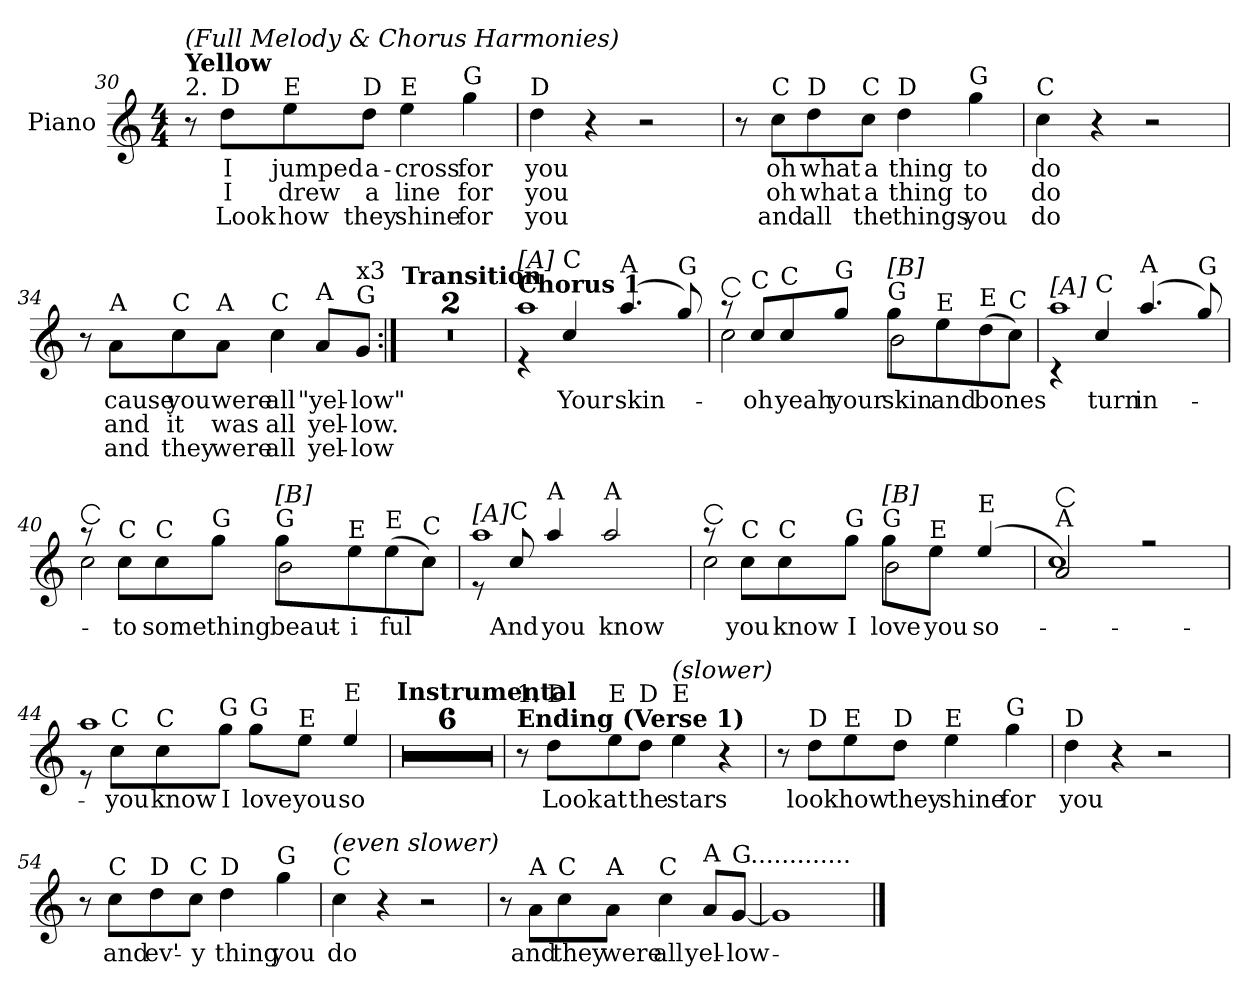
**kern	**text	**text	**text
*part1	*part1	*part1	*part1
*staff1	*staff1	*staff1	*staff1
*I"Piano	*	*	*
*I'Pno.	*	*	*
*clefG2	*	*	*
*k[]	*	*	*
*M4/4	*	*	*
=30	=30	=30	=30
!LO:TX:a:t=2.	!	!	!
!LO:TX:a:B:t=Yellow	!	!	!
!LO:TX:a:i:t=(Full Melody & Chorus Harmonies)	!	!	!
8r	.	.	.
!LO:TX:a:t=D	!	!	!
!	!LO:LY:b	!LO:LY:b	!LO:LY:b
8ddi\L	I	I	Look
!LO:TX:a:t=E	!	!	!
!	!LO:LY:b	!LO:LY:b	!LO:LY:b
8eej\	jumped	drew	how
!LO:TX:a:t=D	!	!	!
!	!LO:LY:b	!LO:LY:b	!LO:LY:b
8ddi\J	a-	a	they
!LO:TX:a:t=E	!	!	!
!	!LO:LY:b	!LO:LY:b	!LO:LY:b
4eej\	-cross	line	shine
!LO:TX:a:t=G	!	!	!
!	!LO:LY:b	!LO:LY:b	!LO:LY:b
4ggZ\	for	for	for
=31	=31	=31	=31
!LO:TX:a:t=D	!	!	!
!	!LO:LY:b	!LO:LY:b	!LO:LY:b
4ddi\	you	you	you
4r	.	.	.
2r	.	.	.
!!LO:LB:g=z
=32	=32	=32	=32
8r	.	.	.
!LO:TX:a:t=C	!	!	!
!	!LO:LY:b	!LO:LY:b	!LO:LY:b
8ccV\L	oh	oh	and
!LO:TX:a:t=D	!	!	!
!	!LO:LY:b	!LO:LY:b	!LO:LY:b
8ddi\	what	what	all
!LO:TX:a:t=C	!	!	!
!	!LO:LY:b	!LO:LY:b	!LO:LY:b
8ccV\J	a	a	the
!LO:TX:a:t=D	!	!	!
!	!LO:LY:b	!LO:LY:b	!LO:LY:b
4ddi\	thing	thing	things
!LO:TX:a:t=G	!	!	!
!	!LO:LY:b	!LO:LY:b	!LO:LY:b
4ggZ\	to	to	you
=33	=33	=33	=33
!LO:TX:a:t=C	!	!	!
!	!LO:LY:b	!LO:LY:b	!LO:LY:b
4ccV\	do	do	do
4r	.	.	.
2r	.	.	.
=34	=34	=34	=34
8r	.	.	.
!LO:TX:a:t=A	!	!	!
!	!LO:LY:b	!LO:LY:b	!LO:LY:b
8aN\L	cause	and	and
!LO:TX:a:t=C	!	!	!
!	!LO:LY:b	!LO:LY:b	!LO:LY:b
8ccV\	you	it	they
!LO:TX:a:t=A	!	!	!
!	!LO:LY:b	!LO:LY:b	!LO:LY:b
8aN\J	were	was	were
!LO:TX:a:t=C	!	!	!
!	!LO:LY:b	!LO:LY:b	!LO:LY:b
4ccV\	all	all	all
!LO:TX:a:t=A	!	!	!
!	!LO:LY:b	!LO:LY:b	!LO:LY:b
8aN/L	"yel-	yel-	yel-
!LO:TX:a:t=G	!	!	!
!LO:TX:a:t=x3	!	!	!
!	!LO:LY:b	!LO:LY:b	!LO:LY:b
8gZ/J	-low"	-low.	-low
!!LO:LB:g=z
=35:|!	=35:|!	=35:|!	=35:|!
!LO:TX:a:B:t=Transition	!	!	!
1r	.	.	.
=36	=36	=36	=36
1r	.	.	.
!!LO:LB:g=z
=37	=37	=37	=37
*^	*	*	*
!LO:TX:a:B:t=Chorus 1	!	!	!	!
!LO:TX:a:B:t=[A]	!	!	!	!
4re	1aaN	.	.	.
!LO:TX:a:t=C	!	!	!	!
!	!	!LO:LY:b	!	!
4ccV/	.	Your	.	.
!LO:TX:a:t=A	!	!	!	!
!	!	!LO:LY:b	!	!
(4.aaN/	.	skin-	.	.
!LO:TX:a:t=G	!	!	!	!
8ggZ/)	.	.	.	.
=38	=38	=38	=38	=38
!LO:TX:a:B:t=[C]	!	!	!	!
8r	2ccV\	.	.	.
!LO:TX:a:t=C	!	!	!	!
!	!	!LO:LY:b	!	!
8ccV/L	.	oh	.	.
!LO:TX:a:t=C	!	!	!	!
!	!	!LO:LY:b	!	!
8ccV/	.	yeah	.	.
!LO:TX:a:t=G	!	!	!	!
!	!	!LO:LY:b	!	!
8ggZ/J	.	your	.	.
!LO:TX:a:t=G	!	!	!	!
!LO:TX:a:B:t=[B]	!	!	!	!
!	!	!LO:LY:b	!	!
8ggZ\L	2bl\	skin	.	.
!LO:TX:a:t=E	!	!	!	!
!	!	!LO:LY:b	!	!
8eej\	.	and	.	.
!LO:TX:a:t=E	!	!	!	!
!	!	!LO:LY:b	!	!
(8ddi\	.	bones	.	.
!LO:TX:a:t=C	!	!	!	!
8ccV\J)	.	.	.	.
!!LO:LB:g=z	!!
=39	=39	=39	=39	=39
!LO:TX:a:B:t=[A]	!	!	!	!
4rc	1aaN	.	.	.
!LO:TX:a:t=C	!	!	!	!
!	!	!LO:LY:b	!	!
4ccV/	.	turn	.	.
!LO:TX:a:t=A	!	!	!	!
!	!	!LO:LY:b	!	!
(4.aaN/	.	in-	.	.
!LO:TX:a:t=G	!	!	!	!
8ggZ/)	.	.	.	.
=40	=40	=40	=40	=40
!LO:TX:a:B:t=[C]	!	!	!	!
8r	2ccV\	.	.	.
!LO:TX:a:t=C	!	!	!	!
!	!	!LO:LY:b	!	!
8ccV\L	.	to	.	.
!LO:TX:a:t=C	!	!	!	!
!	!	!LO:LY:b	!	!
8ccV\	.	some	.	.
!LO:TX:a:t=G	!	!	!	!
!	!	!LO:LY:b	!	!
8ggZ\J	.	thing	.	.
!LO:TX:a:t=G	!	!	!	!
!LO:TX:a:B:t=[B]	!	!	!	!
!	!	!LO:LY:b	!	!
8ggZ\L	2bl\	beaut-	.	.
!LO:TX:a:t=E	!	!	!	!
!	!	!LO:LY:b	!	!
8eej\	.	-i	.	.
!LO:TX:a:t=E	!	!	!	!
!	!	!LO:LY:b	!	!
(8eej\	.	ful	.	.
!LO:TX:a:t=C	!	!	!	!
8ccV\J)	.	.	.	.
!!LO:LB:g=z	!!
=41	=41	=41	=41	=41
!LO:TX:a:B:t=[A]	!	!	!	!
8re	1aaN	.	.	.
!LO:TX:a:t=C	!	!	!	!
!	!	!LO:LY:b	!	!
8ccV/	.	And	.	.
!LO:TX:a:t=A	!	!	!	!
!	!	!LO:LY:b	!	!
4aaN/	.	you	.	.
!LO:TX:a:t=A	!	!	!	!
!	!	!LO:LY:b	!	!
2aaN/	.	know	.	.
=42	=42	=42	=42	=42
!LO:TX:a:B:t=[C]	!	!	!	!
8r	2ccV\	.	.	.
!LO:TX:a:t=C	!	!	!	!
!	!	!LO:LY:b	!	!
8ccV\L	.	you	.	.
!LO:TX:a:t=C	!	!	!	!
!	!	!LO:LY:b	!	!
8ccV\	.	know	.	.
!LO:TX:a:t=G	!	!	!	!
!	!	!LO:LY:b	!	!
8ggZ\J	.	I	.	.
!LO:TX:a:t=G	!	!	!	!
!LO:TX:a:B:t=[B]	!	!	!	!
!	!	!LO:LY:b	!	!
8ggZ\L	2bl\	love	.	.
!LO:TX:a:t=E	!	!	!	!
!	!	!LO:LY:b	!	!
8eej\J	.	you	.	.
!LO:TX:a:t=E	!	!	!	!
!	!	!LO:LY:b	!	!
(4eej/	.	so-	.	.
!!LO:LB:g=z	!!
=43	=43	=43	=43	=43
!LO:TX:a:t=A	!	!	!	!
!LO:TX:a:B:t=[C]	!	!	!	!
2aN/)	1ccV	.	.	.
2r	.	.	.	.
=44	=44	=44	=44	=44
8re	1aaN	.	.	.
!LO:TX:a:t=C	!	!	!	!
!	!	!LO:LY:b	!	!
8ccV\L	.	-you	.	.
!LO:TX:a:t=C	!	!	!	!
!	!	!LO:LY:b	!	!
8ccV\	.	know	.	.
!LO:TX:a:t=G	!	!	!	!
!	!	!LO:LY:b	!	!
8ggZ\J	.	I	.	.
!LO:TX:a:t=G	!	!	!	!
!	!	!LO:LY:b	!	!
8ggZ\L	.	love	.	.
!LO:TX:a:t=E	!	!	!	!
!	!	!LO:LY:b	!	!
8eej\J	.	you	.	.
!LO:TX:a:t=E	!	!	!	!
!	!	!LO:LY:b	!	!
4eej/	.	so	.	.
*v	*v	*	*	*
!!LO:LB:g=z
=45	=45	=45	=45
!LO:TX:a:B:t=Instrumental	!	!	!
1r	.	.	.
=46	=46	=46	=46
1r	.	.	.
=47	=47	=47	=47
1r	.	.	.
=48	=48	=48	=48
1r	.	.	.
=49	=49	=49	=49
1r	.	.	.
=50	=50	=50	=50
1r	.	.	.
!!LO:LB:g=z
=51	=51	=51	=51
!LO:TX:a:B:t=Ending  (Verse 1)	!	!	!
!LO:TX:a:t=1.	!	!	!
8r	.	.	.
!LO:TX:a:t=D	!	!	!
!	!LO:LY:b	!	!
8ddi\L	Look	.	.
!LO:TX:a:t=E	!	!	!
!	!LO:LY:b	!	!
8eej\	at	.	.
!LO:TX:a:t=D	!	!	!
!	!LO:LY:b	!	!
8ddi\J	the	.	.
!LO:TX:a:t=E	!	!	!
!LO:TX:a:i:t=(slower)	!	!	!
!	!LO:LY:b	!	!
4eej\	stars	.	.
4r	.	.	.
=52	=52	=52	=52
8r	.	.	.
!LO:TX:a:t=D	!	!	!
!	!LO:LY:b	!	!
8ddi\L	look	.	.
!LO:TX:a:t=E	!	!	!
!	!LO:LY:b	!	!
8eej\	how	.	.
!LO:TX:a:t=D	!	!	!
!	!LO:LY:b	!	!
8ddi\J	they	.	.
!LO:TX:a:t=E	!	!	!
!	!LO:LY:b	!	!
4eej\	shine	.	.
!LO:TX:a:t=G	!	!	!
!	!LO:LY:b	!	!
4ggZ\	for	.	.
=53	=53	=53	=53
!LO:TX:a:t=D	!	!	!
!	!LO:LY:b	!	!
4ddi\	you	.	.
4r	.	.	.
2r	.	.	.
=54	=54	=54	=54
8r	.	.	.
!LO:TX:a:t=C	!	!	!
!	!LO:LY:b	!	!
8ccV\L	and	.	.
!LO:TX:a:t=D	!	!	!
!	!LO:LY:b	!	!
8ddi\	ev'-	.	.
!LO:TX:a:t=C	!	!	!
!	!LO:LY:b	!	!
8ccV\J	-y	.	.
!LO:TX:a:t=D	!	!	!
!	!LO:LY:b	!	!
4ddi\	thing	.	.
!LO:TX:a:t=G	!	!	!
!	!LO:LY:b	!	!
4ggZ\	you	.	.
=55	=55	=55	=55
!LO:TX:a:t=C	!	!	!
!LO:TX:a:i:t=(even slower)	!	!	!
!	!LO:LY:b	!	!
4ccV\	do	.	.
4r	.	.	.
2r	.	.	.
=56	=56	=56	=56
8r	.	.	.
!LO:TX:a:t=A	!	!	!
!	!LO:LY:b	!	!
8aN\L	and	.	.
!LO:TX:a:t=C	!	!	!
!	!LO:LY:b	!	!
8ccV\	they	.	.
!LO:TX:a:t=A	!	!	!
!	!LO:LY:b	!	!
8aN\J	were	.	.
!LO:TX:a:t=C	!	!	!
!	!LO:LY:b	!	!
4ccV\	all	.	.
!LO:TX:a:t=A	!	!	!
!	!LO:LY:b	!	!
8aN/L	yel-	.	.
!LO:TX:a:t=G.............	!	!	!
!	!LO:LY:b	!	!
[8gZ/J	-low-	.	.
=57	=57	=57	=57
1gZ]	.	.	.
==	==	==	==
*-	*-	*-	*-
